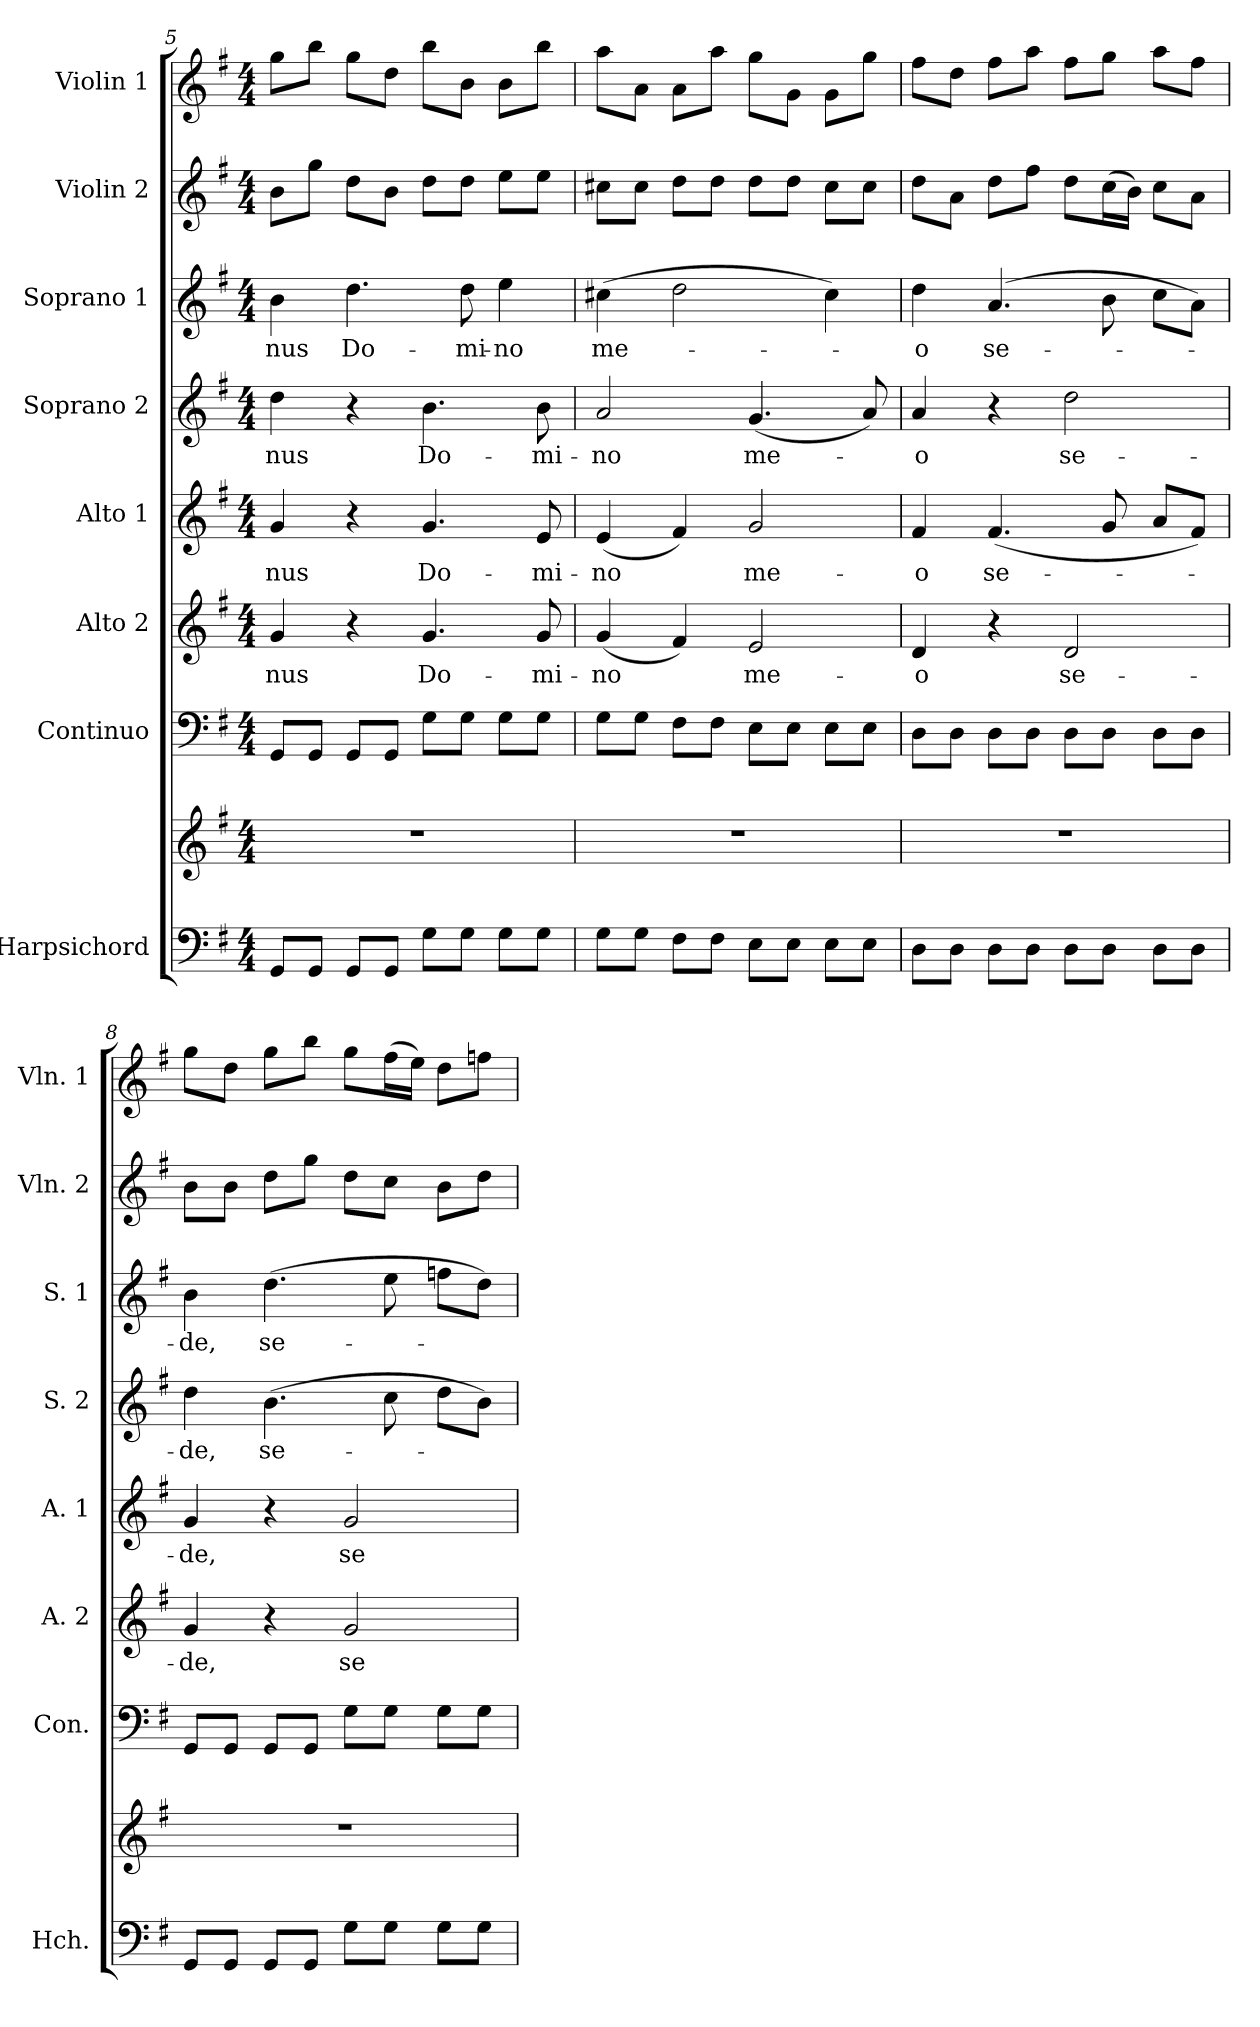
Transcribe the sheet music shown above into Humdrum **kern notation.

**kern	**kern	**kern	**kern	**text	**kern	**text	**kern	**text	**kern	**text	**kern	**kern
*part8	*part8	*part7	*part6	*part6	*part5	*part5	*part4	*part4	*part3	*part3	*part2	*part1
*staff9	*staff8	*staff7	*staff6	*staff6	*staff5	*staff5	*staff4	*staff4	*staff3	*staff3	*staff2	*staff1
*I"Harpsichord	*	*I"Continuo	*I"Alto 2	*	*I"Alto 1	*	*I"Soprano 2	*	*I"Soprano 1	*	*I"Violin 2	*I"Violin 1
*I'Hch.	*	*I'Con.	*I'A. 2	*	*I'A. 1	*	*I'S. 2	*	*I'S. 1	*	*I'Vln. 2	*I'Vln. 1
!!LO:LB:g=z
*clefF4	*clefG2	*clefF4	*clefG2	*	*clefG2	*	*clefG2	*	*clefG2	*	*clefG2	*clefG2
*k[f#]	*k[f#]	*k[f#]	*k[f#]	*	*k[f#]	*	*k[f#]	*	*k[f#]	*	*k[f#]	*k[f#]
*M4/4	*M4/4	*M4/4	*M4/4	*	*M4/4	*	*M4/4	*	*M4/4	*	*M4/4	*M4/4
=5	=5	=5	=5	=5	=5	=5	=5	=5	=5	=5	=5	=5
!	!	!	!	!LO:LY:b	!	!LO:LY:b	!	!LO:LY:b	!	!LO:LY:b	!	!
8GG/L	1r	8GG/L	4g/	-nus	4g/	-nus	4dd\	-nus	4b\	-nus	8b\L	8gg\L
8GG/J	.	8GG/J	.	.	.	.	.	.	.	.	8gg\J	8bb\J
!	!	!	!	!	!	!	!	!	!	!LO:LY:b	!	!
8GG/L	.	8GG/L	4r	.	4r	.	4r	.	4.dd\	Do-	8dd\L	8gg\L
8GG/J	.	8GG/J	.	.	.	.	.	.	.	.	8b\J	8dd\J
!	!	!	!	!LO:LY:b	!	!LO:LY:b	!	!LO:LY:b	!	!	!	!
8G\L	.	8G\L	4.g/	Do-	4.g/	Do-	4.b\	Do-	.	.	8dd\L	8bb\L
!	!	!	!	!	!	!	!	!	!	!LO:LY:b	!	!
8G\J	.	8G\J	.	.	.	.	.	.	8dd\	-mi-	8dd\J	8b\J
!	!	!	!	!	!	!	!	!	!	!LO:LY:b	!	!
8G\L	.	8G\L	.	.	.	.	.	.	4ee\	-no	8ee\L	8b\L
!	!	!	!	!LO:LY:b	!	!LO:LY:b	!	!LO:LY:b	!	!	!	!
8G\J	.	8G\J	8g/	-mi-	8e/	-mi-	8b\	-mi-	.	.	8ee\J	8bb\J
=6	=6	=6	=6	=6	=6	=6	=6	=6	=6	=6	=6	=6
!	!	!	!	!LO:LY:b	!	!LO:LY:b	!	!LO:LY:b	!	!LO:LY:b	!	!
8G\L	1r	8G\L	(<4g/	-no	(<4e/	-no	2a/	-no	(>4cc#i\	me-	8cc#X\L	8aa\L
8G\J	.	8G\J	.	.	.	.	.	.	.	.	8cc#\J	8a\J
8F#\L	.	8F#\L	4f#/)	.	4f#/)	.	.	.	2dd\	.	8dd\L	8a\L
8F#\J	.	8F#\J	.	.	.	.	.	.	.	.	8dd\J	8aa\J
!	!	!	!	!LO:LY:b	!	!LO:LY:b	!	!LO:LY:b	!	!	!	!
8E\L	.	8E\L	2e/	me-	2g/	me-	(<4.g/	me-	.	.	8dd\L	8gg\L
8E\J	.	8E\J	.	.	.	.	.	.	.	.	8dd\J	8g\J
8E\L	.	8E\L	.	.	.	.	.	.	4cc#\)	.	8cc#\L	8g\L
8E\J	.	8E\J	.	.	.	.	8a/)	.	.	.	8cc#\J	8gg\J
=7	=7	=7	=7	=7	=7	=7	=7	=7	=7	=7	=7	=7
!	!	!	!	!LO:LY:b	!	!LO:LY:b	!	!LO:LY:b	!	!LO:LY:b	!	!
8D\L	1r	8D\L	4d/	-o	4f#/	-o	4a/	-o	4dd\	-o	8dd\L	8ff#\L
8D\J	.	8D\J	.	.	.	.	.	.	.	.	8a\J	8dd\J
!	!	!	!	!	!	!LO:LY:b	!	!	!	!LO:LY:b	!	!
8D\L	.	8D\L	4r	.	(<4.f#/	se-	4r	.	(>4.a/	se-	8dd\L	8ff#\L
8D\J	.	8D\J	.	.	.	.	.	.	.	.	8ff#\J	8aa\J
!	!	!	!	!LO:LY:b	!	!	!	!LO:LY:b	!	!	!	!
8D\L	.	8D\L	2d/	se-	.	.	2dd\	se-	.	.	8dd\L	8ff#\L
8D\J	.	8D\J	.	.	8g/	.	.	.	8b\	.	(>16cc\L	8gg\J
.	.	.	.	.	.	.	.	.	.	.	16b\JJ)	.
8D\L	.	8D\L	.	.	8a/L	.	.	.	8cc\L	.	8cc\L	8aa\L
8D\J	.	8D\J	.	.	8f#/J)	.	.	.	8a\J)	.	8a\J	8ff#\J
=8	=8	=8	=8	=8	=8	=8	=8	=8	=8	=8	=8	=8
!	!	!	!	!LO:LY:b	!	!LO:LY:b	!	!LO:LY:b	!	!LO:LY:b	!	!
8GG/L	1r	8GG/L	4g/	-de,	4g/	-de,	4dd\	-de,	4b\	-de,	8b\L	8gg\L
8GG/J	.	8GG/J	.	.	.	.	.	.	.	.	8b\J	8dd\J
!	!	!	!	!	!	!	!	!LO:LY:b	!	!LO:LY:b	!	!
8GG/L	.	8GG/L	4r	.	4r	.	(>4.b\	se-	(>4.dd\	se-	8dd\L	8gg\L
8GG/J	.	8GG/J	.	.	.	.	.	.	.	.	8gg\J	8bb\J
!	!	!	!	!LO:LY:b	!	!LO:LY:b	!	!	!	!	!	!
8G\L	.	8G\L	2g/	se-	2g/	se-	.	.	.	.	8dd\L	8gg\L
8G\J	.	8G\J	.	.	.	.	8cc\	.	8ee\	.	8cc\J	(>16ff#\L
.	.	.	.	.	.	.	.	.	.	.	.	16ee\JJ)
8G\L	.	8G\L	.	.	.	.	8dd\L	.	8ffn\L	.	8b\L	8dd\L
8G\J	.	8G\J	.	.	.	.	8b\J)	.	8dd\J)	.	8dd\J	8ffn\J
=	=	=	=	=	=	=	=	=	=	=	=	=
*-	*-	*-	*-	*-	*-	*-	*-	*-	*-	*-	*-	*-
